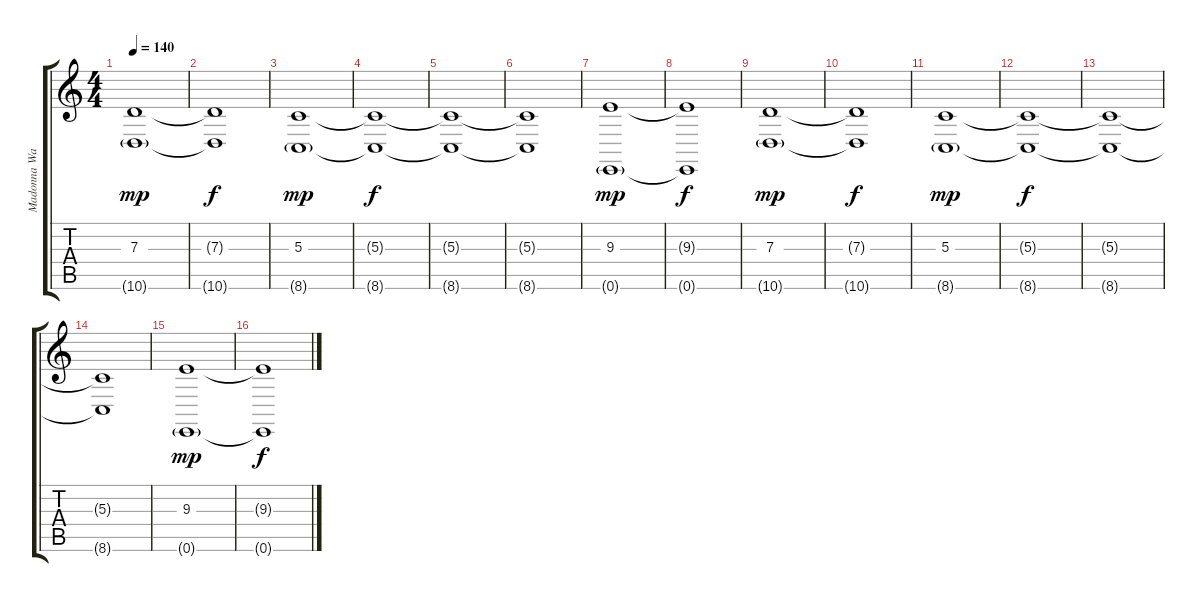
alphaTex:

\track ("Madonna Wayne Gacy" "Madonna Wa") {instrument applause}
\staff {score tabs}
\tuning (E4 B3 G3 D3 A2 E2) {hide}
\ts (4 4)
\tempo 140
\clef g2
\ks c
(7.3 10.6{g}).1{dy mp} |
(7.3{t} 10.6{t}).1{dy f} |
(5.3 8.6{g}).1{dy mp} |
(5.3{t} 8.6{t}).1{dy f} |
(5.3{t} 8.6{t}).1 |
(5.3{t} 8.6{t}).1 |
(9.3 0.6{g}).1{dy mp volume 8 instrument synthstrings1} |
(9.3{t} 0.6{t}).1{dy f} |
(7.3 10.6{g}).1{dy mp} |
(7.3{t} 10.6{t}).1{dy f} |
(5.3 8.6{g}).1{dy mp} |
(5.3{t} 8.6{t}).1{dy f} |
(5.3{t} 8.6{t}).1 |
(5.3{t} 8.6{t}).1 |
(9.3 0.6{g}).1{dy mp volume 8 instrument synthstrings1} |
(9.3{t} 0.6{t}).1{dy f}
